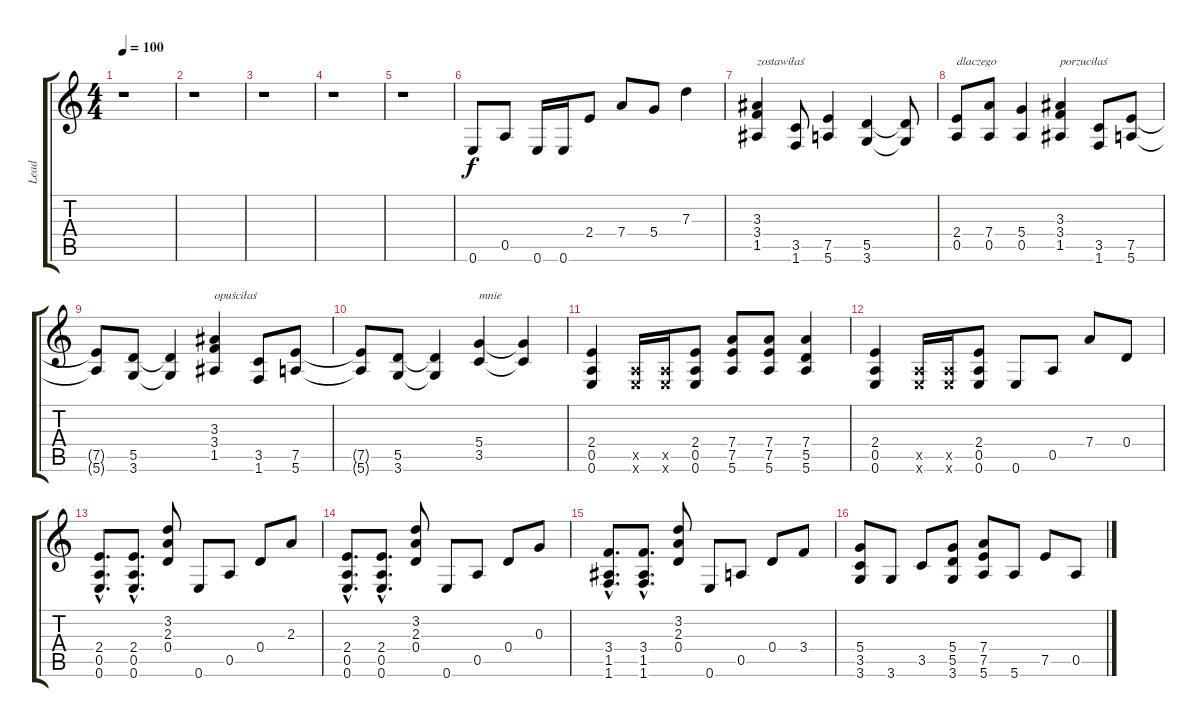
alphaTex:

\track ("Lead" "Lead") {instrument distortionguitar}
\staff {score tabs}
\tuning (E4 B3 G3 D3 A2 E2) {hide}
\ts (4 4)
\tempo 100
\clef g2
\ks c
r.1{dy f} |
r.1 |
r.1 |
r.1 |
r.1 |
0.6.8 0.5.8 0.6.16 0.6.16 2.4.8 7.4.8 5.4.8 7.3.4 |
(3.3 3.4 1.5).4{txt "zostawiłaś"} (3.5 1.6).8 (7.5 5.6).4 (5.5 3.6).4 (5.5{t} 3.6{t}).8 |
(2.4 0.5).8{txt "dlaczego"} (7.4 0.5).8 (5.4 0.5).4 (3.3 3.4 1.5).4{txt "porzuciłaś"} (3.5 1.6).8 (7.5 5.6).8 |
(7.5{t} 5.6{t}).8 (5.5 3.6).8 (5.5{t} 3.6{t}).4 (3.3 3.4 1.5).4{txt "opuściłaś"} (3.5 1.6).8 (7.5 5.6).8 |
(7.5{t} 5.6{t}).8 (5.5 3.6).8 (5.5{t} 3.6{t}).4 (5.4 3.5).4{txt "mnie"} (5.4{t} 3.5{t}).4 |
(2.4 0.5 0.6).4 (0.5{x} 0.6{x}).16 (0.5{x} 0.6{x}).16 (2.4 0.5 0.6).8 (7.4 7.5 5.6).8 (7.4 7.5 5.6).8 (7.4 5.5 5.6).4 |
(2.4 0.5 0.6).4 (0.5{x} 0.6{x}).16 (0.5{x} 0.6{x}).16 (2.4 0.5 0.6).8 0.6.8 0.5.8 7.4.8 0.4.8 |
(2.4{hac} 0.5{hac} 0.6{hac}).8{d} (2.4{hac} 0.5{hac} 0.6{hac}).8{d} (3.2 2.3 0.4).8 0.6.8 0.5.8 0.4.8 2.3.8 |
(2.4{hac} 0.5{hac} 0.6{hac}).8{d} (2.4{hac} 0.5{hac} 0.6{hac}).8{d} (3.2 2.3 0.4).8 0.6.8 0.5.8 0.4.8 0.3.8 |
(3.4{hac} 1.5{hac} 1.6{hac}).8{d} (3.4{hac} 1.5{hac} 1.6{hac}).8{d} (3.2 2.3 0.4).8 0.6.8 0.5.8 0.4.8 3.4.8 |
(5.4 3.5 3.6).8 3.6.8 3.5.8 (5.4 5.5 3.6).8 (7.4 7.5 5.6).8 5.6.8 7.5.8 0.5.8
